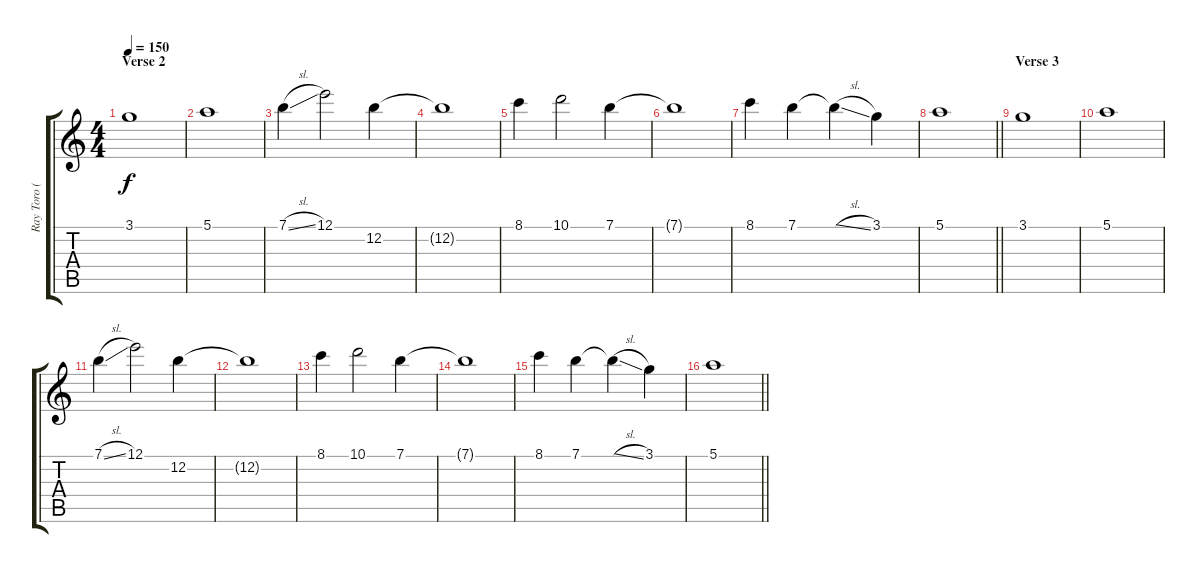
\track ("Ray Toro (lead guitar)" "Ray Toro (") {instrument distortionguitar}
\staff {score tabs}
\tuning (E4 B3 G3 D3 A2 E2) {hide}
\ts (4 4)
\section ("" "Verse 2")
\tempo 150
\clef g2
\ks c
3.1.1{dy f} |
5.1.1 |
7.1{sl}.4 12.1.2 12.2.4 |
12.2{t}.1 |
8.1.4 10.1.2 7.1.4 |
7.1{t}.1 |
8.1.4 7.1.4 7.1{sl t}.4 3.1.4 |
\barLineRight lightlight
5.1.1 |
\section ("" "Verse 3")
3.1.1 |
5.1.1 |
7.1{sl}.4 12.1.2 12.2.4 |
12.2{t}.1 |
8.1.4 10.1.2 7.1.4 |
7.1{t}.1 |
8.1.4 7.1.4 7.1{sl t}.4 3.1.4 |
\barLineRight lightlight
5.1.1{volume 10}
